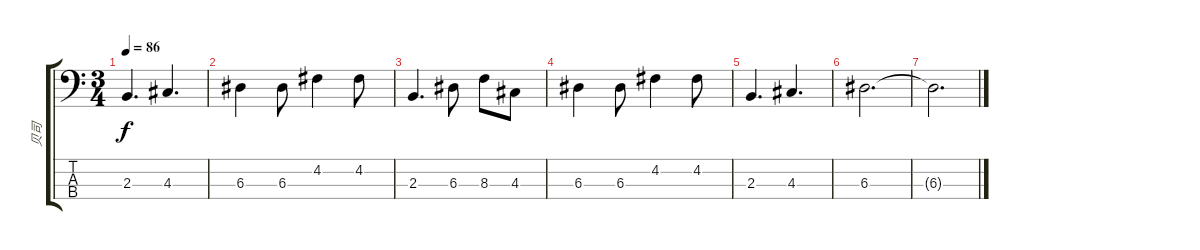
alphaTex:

\track ("贝司" "贝司") {instrument electricbassfinger}
\staff {score tabs}
\tuning (G2 D2 A1 E1) {hide}
\ts (3 4)
\tempo 86
\clef f4
\ks c
2.3.4{d dy f} 4.3.4{d} |
6.3.4 6.3.8 4.2.4 4.2.8 |
2.3.4{d} 6.3.8 8.3.8 4.3.8 |
6.3.4 6.3.8 4.2.4 4.2.8 |
2.3.4{d} 4.3.4{d} |
6.3.2{d} |
6.3{t}.2{d}
